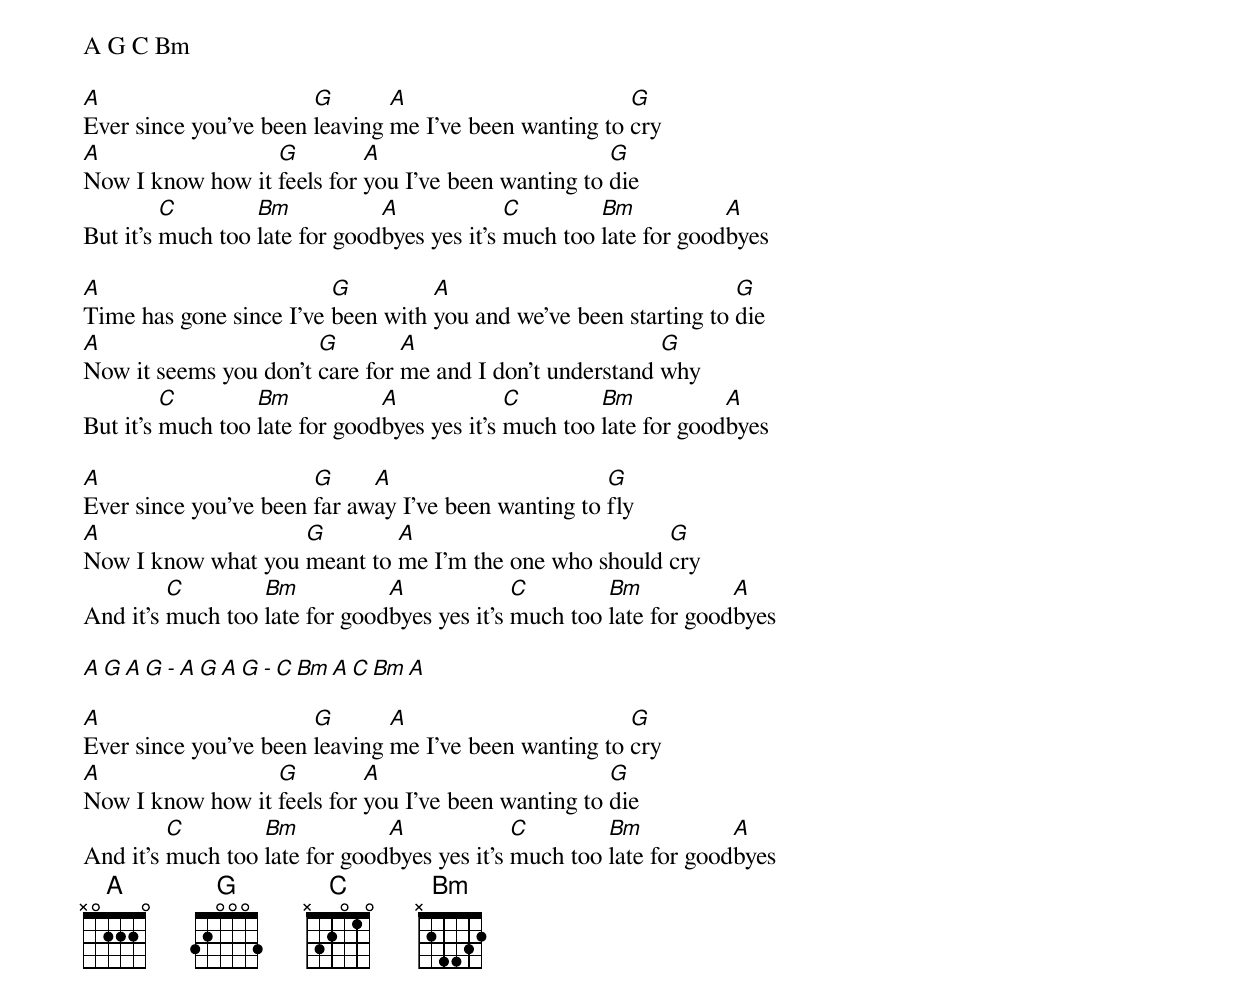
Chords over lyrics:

A G C Bm

A                      G       A                       G
Ever since you've been leaving me I've been wanting to cry
A                 G         A                        G
Now I know how it feels for you I've been wanting to die
         C        Bm           A             C        Bm           A
But it's much too late for goodbyes yes it's much too late for goodbyes

A                        G         A                              G
Time has gone since I've been with you and we've been starting to die
A                      G        A                         G
Now it seems you don't care for me and I don't understand why
         C        Bm           A             C        Bm           A
But it's much too late for goodbyes yes it's much too late for goodbyes

A                      G     A                       G
Ever since you've been far away I've been wanting to fly
A                   G        A                         G
Now I know what you meant to me I'm the one who should cry
         C        Bm           A             C        Bm           A
And it's much too late for goodbyes yes it's much too late for goodbyes

A G A G - A G A G - C Bm A C Bm A

A                      G       A                       G
Ever since you've been leaving me I've been wanting to cry
A                 G         A                        G
Now I know how it feels for you I've been wanting to die
         C        Bm           A             C        Bm           A
And it's much too late for goodbyes yes it's much too late for goodbyes
